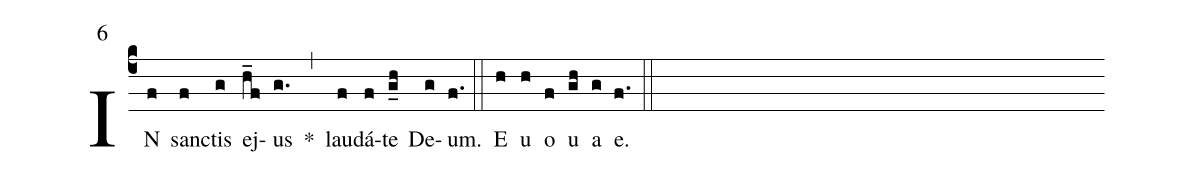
mode:6;
%%
(c4)IN(f) sanc(f)tis(g) ej(h_f)us(g.) *(,) lau(f)dá(f)te(g_h) De(g)um.(f.) (::) <eu>E(h) u(h) o(f) u(gh) a(g) e.</eu>(f.) (::)
